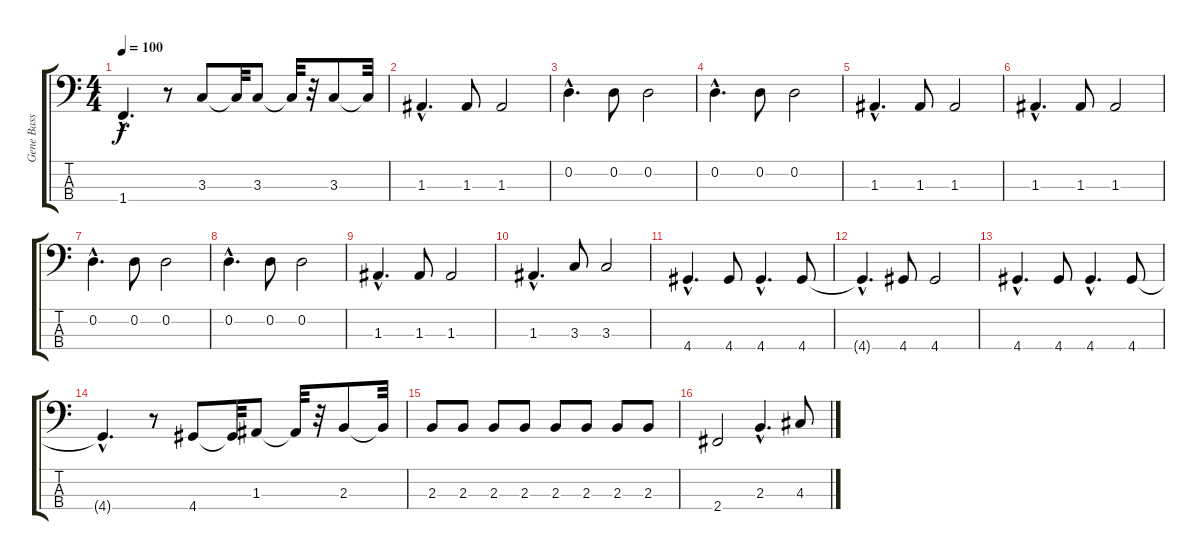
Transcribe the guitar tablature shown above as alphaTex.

\track ("Gene Bass" "Gene Bass") {instrument slapbass2}
\staff {score tabs}
\tuning (G2 D2 A1 E1) {hide}
\ts (4 4)
\tempo 100
\clef f4
\ks c
1.4{hac}.4{d dy f} r.8 3.3.8 3.3{t}.32 3.3.8 3.3{t}.32 r.32 3.3.8 3.3{t}.32 |
1.3{hac}.4{d} 1.3.8 1.3.2 |
0.2{hac}.4{d} 0.2.8 0.2.2 |
0.2{hac}.4{d} 0.2.8 0.2.2 |
1.3{hac}.4{d} 1.3.8 1.3.2 |
1.3{hac}.4{d} 1.3.8 1.3.2 |
0.2{hac}.4{d} 0.2.8 0.2.2 |
0.2{hac}.4{d} 0.2.8 0.2.2 |
1.3{hac}.4{d} 1.3.8 1.3.2 |
1.3{hac}.4{d} 3.3.8 3.3.2 |
4.4{hac}.4{d} 4.4.8 4.4{hac}.4{d} 4.4.8 |
4.4{hac t}.4{d} 4.4.8 4.4.2 |
4.4{hac}.4{d} 4.4.8 4.4{hac}.4{d} 4.4.8 |
4.4{hac t}.4{d} r.8 4.4.8 4.4{t}.32 1.3.8 1.3{t}.32 r.32 2.3.8 2.3{t}.32 |
2.3.8 2.3.8 2.3.8 2.3.8 2.3.8 2.3.8 2.3.8 2.3.8 |
2.4.2 2.3{hac}.4{d} 4.3.8
